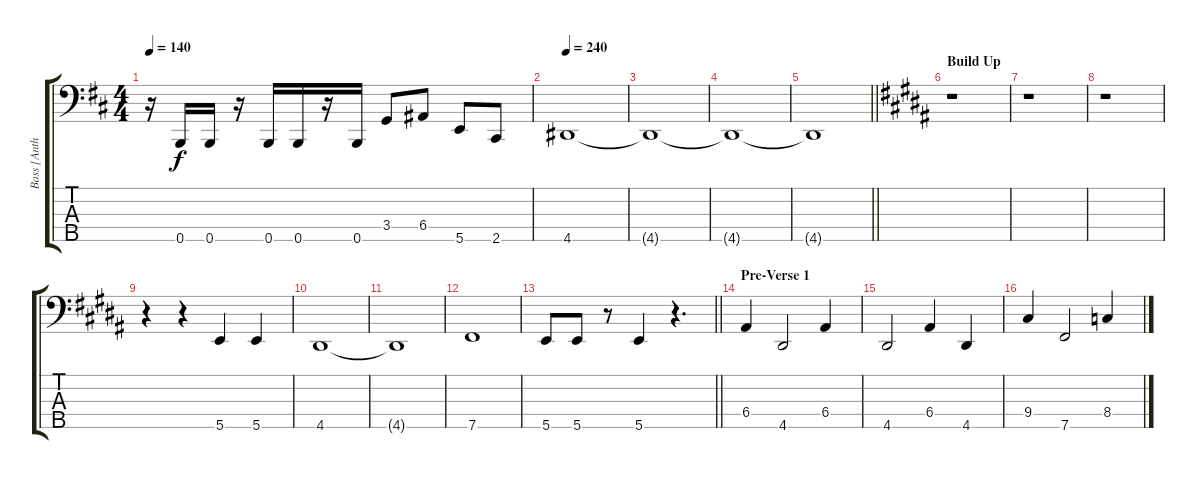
\track ("Bass [Anthony Ridout]" "Bass [Anth") {instrument electricbasspick}
\staff {score tabs}
\tuning (G2 D2 A1 E1 B0) {hide}
\ts (4 4)
\tempo 140
\clef f4
\ks bminor
r.16{dy f} 0.5.16 0.5.16 r.16 0.5.16 0.5.16 r.16 0.5.16 3.4.8 6.4.8 5.5.8 2.5.8 |
\tempo 240
4.5.1 |
4.5{t}.1 |
4.5{t}.1 |
\barLineRight lightlight
4.5{t}.1 |
\section ("" "Build Up")
\ks b
r.1 |
r.1 |
r.1 |
r.4 r.4 5.5.4 5.5.4 |
4.5.1 |
4.5{t}.1 |
7.5.1 |
\barLineRight lightlight
5.5.8 5.5.8 r.8 5.5.4 r.4{d} |
\section ("" "Pre-Verse 1")
6.4.4 4.5.2 6.4.4 |
4.5.2 6.4.4 4.5.4 |
9.4.4 7.5.2 8.4.4
